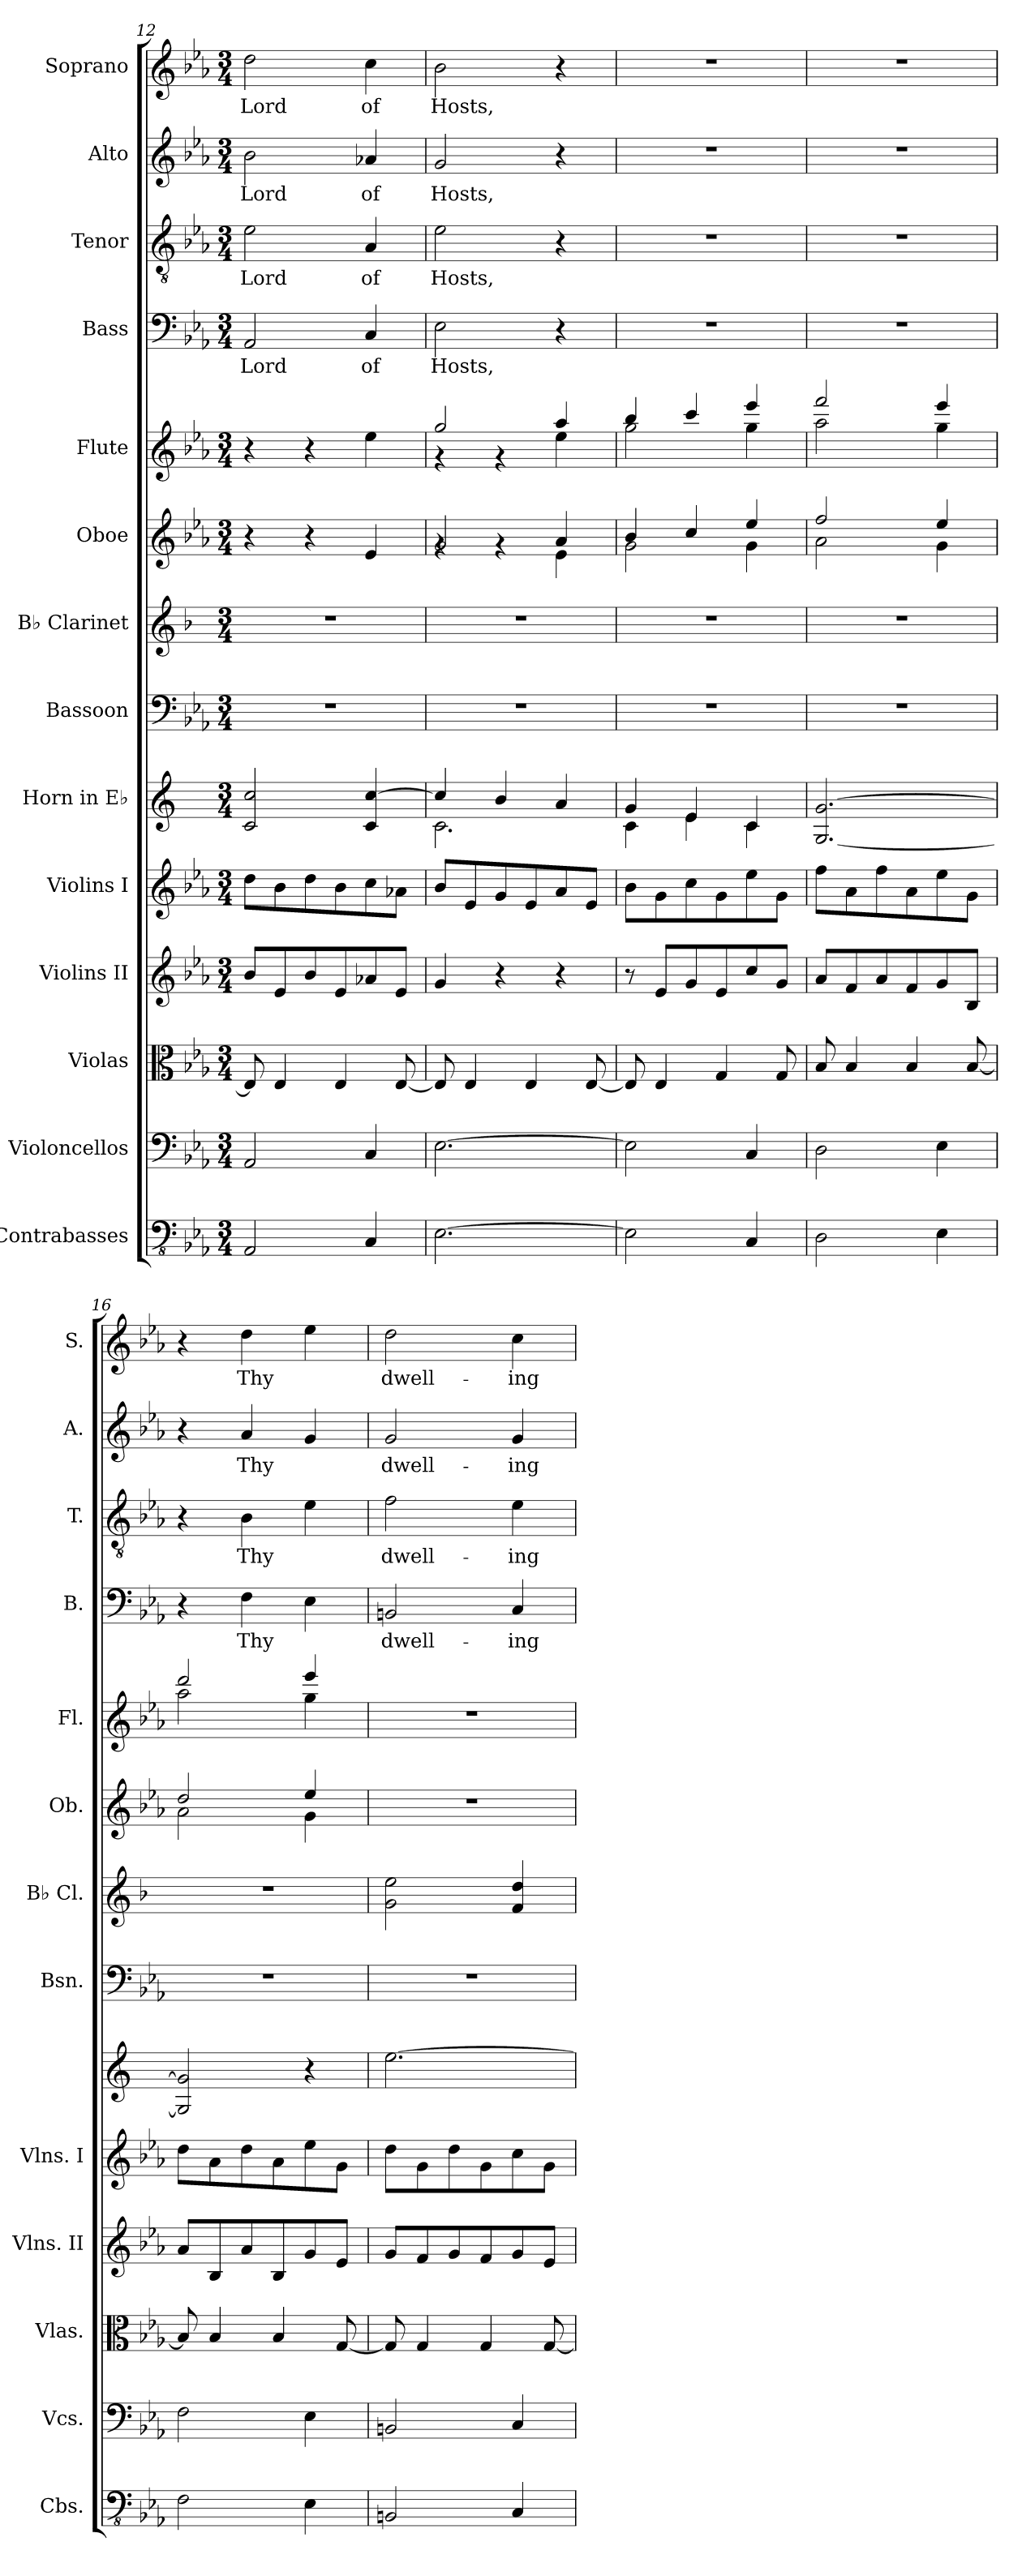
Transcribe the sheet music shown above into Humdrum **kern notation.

**kern	**kern	**kern	**kern	**kern	**kern	**kern	**kern	**kern	**kern	**kern	**text	**kern	**text	**kern	**text	**kern	**text
*part14	*part13	*part12	*part11	*part10	*part9	*part8	*part7	*part6	*part5	*part4	*part4	*part3	*part3	*part2	*part2	*part1	*part1
*staff14	*staff13	*staff12	*staff11	*staff10	*staff9	*staff8	*staff7	*staff6	*staff5	*staff4	*staff4	*staff3	*staff3	*staff2	*staff2	*staff1	*staff1
*I"Contrabasses	*I"Violoncellos	*I"Violas	*I"Violins II	*I"Violins I	*I"Horn in E♭	*I"Bassoon	*I"B♭ Clarinet	*I"Oboe	*I"Flute	*I"Bass	*	*I"Tenor	*	*I"Alto	*	*I"Soprano	*
*I'Cbs.	*I'Vcs.	*I'Vlas.	*I'Vlns. II	*I'Vlns. I	*	*I'Bsn.	*I'B♭ Cl.	*I'Ob.	*I'Fl.	*I'B.	*	*I'T.	*	*I'A.	*	*I'S.	*
!!LO:PB:g=z
*clefFv4	*clefF4	*clefC3	*clefG2	*clefG2	*clefG2	*clefF4	*clefG2	*clefG2	*clefG2	*clefF4	*	*clefGv2	*	*clefG2	*	*clefG2	*
*	*	*	*	*	*ITrd5c9	*	*ITrd1c2	*	*	*	*	*	*	*	*	*	*
*k[b-e-a-]	*k[b-e-a-]	*k[b-e-a-]	*k[b-e-a-]	*k[b-e-a-]	*k[b-e-a-]	*k[b-e-a-]	*k[b-e-a-]	*k[b-e-a-]	*k[b-e-a-]	*k[b-e-a-]	*	*k[b-e-a-]	*	*k[b-e-a-]	*	*k[b-e-a-]	*
*M3/4	*M3/4	*M3/4	*M3/4	*M3/4	*M3/4	*M3/4	*M3/4	*M3/4	*M3/4	*M3/4	*	*M3/4	*	*M3/4	*	*M3/4	*
=12	=12	=12	=12	=12	=12	=12	=12	=12	=12	=12	=12	=12	=12	=12	=12	=12	=12
!	!	!	!	!	!	!	!	!	!	!	!LO:LY:b	!	!LO:LY:b	!	!LO:LY:b	!	!LO:LY:b
2AAA-/	2AA-/	8E-/]	8b-/L	8dd\L	2E-/ 2e-/	2.r	2.r	4r	4r	2AA-/	Lord	2e-\	Lord	2b-\	Lord	2dd\	Lord
.	.	4E-/	8e-/	8b-\	.	.	.	.	.	.	.	.	.	.	.	.	.
.	.	.	8b-/	8dd\	.	.	.	4r	4r	.	.	.	.	.	.	.	.
.	.	4E-/	8e-/	8b-\	.	.	.	.	.	.	.	.	.	.	.	.	.
!	!	!	!	!	!	!	!	!	!	!	!LO:LY:b	!	!LO:LY:b	!	!LO:LY:b	!	!LO:LY:b
4CC/	4C/	.	8a-X/	8cc\	4E-/ [4e-/	.	.	4e-/	4ee-\	4C/	of	4A-/	of	4a-X/	of	4cc\	of
.	.	[8E-/	8e-/J	8a-X\J	.	.	.	.	.	.	.	.	.	.	.	.	.
=13	=13	=13	=13	=13	=13	=13	=13	=13	=13	=13	=13	=13	=13	=13	=13	=13	=13
*	*	*	*	*	*^	*	*	*^	*^	*	*	*	*	*	*	*	*
!	!	!	!	!	!	!	!	!	!	!	!	!	!	!LO:LY:b	!	!LO:LY:b	!	!LO:LY:b	!	!LO:LY:b
[2.EE-\	[2.E-\	8E-/]	4g/	8b-/L	4e-/]	2.E-\	2.r	2.r	2g/	4rg	2gg/	4r	2E-\	Hosts,	2e-\	Hosts,	2g/	Hosts,	2b-\	Hosts,
.	.	4E-/	.	8e-/	.	.	.	.	.	.	.	.	.	.	.	.	.	.	.	.
.	.	.	4r	8g/	4d/	.	.	.	.	4rg	.	4r	.	.	.	.	.	.	.	.
.	.	4E-/	.	8e-/	.	.	.	.	.	.	.	.	.	.	.	.	.	.	.	.
.	.	.	4r	8a-/	4c/	.	.	.	4a-/	4e-\	4aa-/	4ee-\	4r	.	4r	.	4r	.	4r	.
.	.	[8E-/	.	8e-/J	.	.	.	.	.	.	.	.	.	.	.	.	.	.	.	.
=14	=14	=14	=14	=14	=14	=14	=14	=14	=14	=14	=14	=14	=14	=14	=14	=14	=14	=14	=14	=14
2EE-\]	2E-\]	8E-/]	8r	8b-\L	4B-/	4E-\	2.r	2.r	4b-/	2g\	4bb-/	2gg\	2.r	.	2.r	.	2.r	.	2.r	.
.	.	4E-/	8e-/L	8g\	.	.	.	.	.	.	.	.	.	.	.	.	.	.	.	.
.	.	.	8g/	8cc\	4G/	4G\	.	.	4cc/	.	4ccc/	.	.	.	.	.	.	.	.	.
.	.	4G/	8e-/	8g\	.	.	.	.	.	.	.	.	.	.	.	.	.	.	.	.
4CC/	4C/	.	8cc/	8ee-\	4E-/	4E-\	.	.	4ee-/	4g\	4eee-/	4gg\	.	.	.	.	.	.	.	.
.	.	8G/	8g/J	8g\J	.	.	.	.	.	.	.	.	.	.	.	.	.	.	.	.
*	*	*	*	*	*v	*v	*	*	*	*	*	*	*	*	*	*	*	*	*	*
=15	=15	=15	=15	=15	=15	=15	=15	=15	=15	=15	=15	=15	=15	=15	=15	=15	=15	=15	=15
2DD\	2D\	8B-/	8a-/L	8ff\L	[2.BB-/ [2.B-/	2.r	2.r	2ff/	2a-\	2fff/	2aa-\	2.r	.	2.r	.	2.r	.	2.r	.
.	.	4B-/	8f/	8a-\	.	.	.	.	.	.	.	.	.	.	.	.	.	.	.
.	.	.	8a-/	8ff\	.	.	.	.	.	.	.	.	.	.	.	.	.	.	.
.	.	4B-/	8f/	8a-\	.	.	.	.	.	.	.	.	.	.	.	.	.	.	.
4EE-\	4E-\	.	8g/	8ee-\	.	.	.	4ee-/	4g\	4eee-/	4gg\	.	.	.	.	.	.	.	.
.	.	[8B-/	8B-/J	8g\J	.	.	.	.	.	.	.	.	.	.	.	.	.	.	.
=16	=16	=16	=16	=16	=16	=16	=16	=16	=16	=16	=16	=16	=16	=16	=16	=16	=16	=16	=16
2FF\	2F\	8B-/]	8a-/L	8dd\L	2BB-/] 2B-/]	2.r	2.r	2dd/	2a-\	2ddd/	2aa-\	4r	.	4r	.	4r	.	4r	.
.	.	4B-/	8B-/	8a-\	.	.	.	.	.	.	.	.	.	.	.	.	.	.	.
!	!	!	!	!	!	!	!	!	!	!	!	!	!LO:LY:b	!	!LO:LY:b	!	!LO:LY:b	!	!LO:LY:b
.	.	.	8a-/	8dd\	.	.	.	.	.	.	.	4F\	Thy	4B-\	Thy	4a-/	Thy	4dd\	Thy
.	.	4B-/	8B-/	8a-\	.	.	.	.	.	.	.	.	.	.	.	.	.	.	.
4EE-\	4E-\	.	8g/	8ee-\	4r	.	.	4ee-/	4g\	4eee-/	4gg\	4E-\	.	4e-\	.	4g/	.	4ee-\	.
.	.	[8G/	8e-/J	8g\J	.	.	.	.	.	.	.	.	.	.	.	.	.	.	.
*	*	*	*	*	*	*	*	*v	*v	*	*	*	*	*	*	*	*	*	*
*	*	*	*	*	*	*	*	*	*v	*v	*	*	*	*	*	*	*	*
=17	=17	=17	=17	=17	=17	=17	=17	=17	=17	=17	=17	=17	=17	=17	=17	=17	=17
!	!	!	!	!	!	!	!	!	!	!	!LO:LY:b	!	!LO:LY:b	!	!LO:LY:b	!	!LO:LY:b
2BBBn/	2BBn/	8G/]	8g/L	8dd\L	[2.g\	2.r	2f\ 2dd\	2.r	2.r	2BBn/	dwell-	2f\	dwell-	2g/	dwell-	2dd\	dwell-
.	.	4G/	8f/	8g\	.	.	.	.	.	.	.	.	.	.	.	.	.
.	.	.	8g/	8dd\	.	.	.	.	.	.	.	.	.	.	.	.	.
.	.	4G/	8f/	8g\	.	.	.	.	.	.	.	.	.	.	.	.	.
!	!	!	!	!	!	!	!	!	!	!	!LO:LY:b	!	!LO:LY:b	!	!LO:LY:b	!	!LO:LY:b
4CC/	4C/	.	8g/	8cc\	.	.	4e-/ 4cc/	.	.	4C/	-ing-	4e-\	-ing-	4g/	-ing-	4cc\	-ing-
.	.	[8G/	8e-/J	8g\J	.	.	.	.	.	.	.	.	.	.	.	.	.
=	=	=	=	=	=	=	=	=	=	=	=	=	=	=	=	=	=
*-	*-	*-	*-	*-	*-	*-	*-	*-	*-	*-	*-	*-	*-	*-	*-	*-	*-
